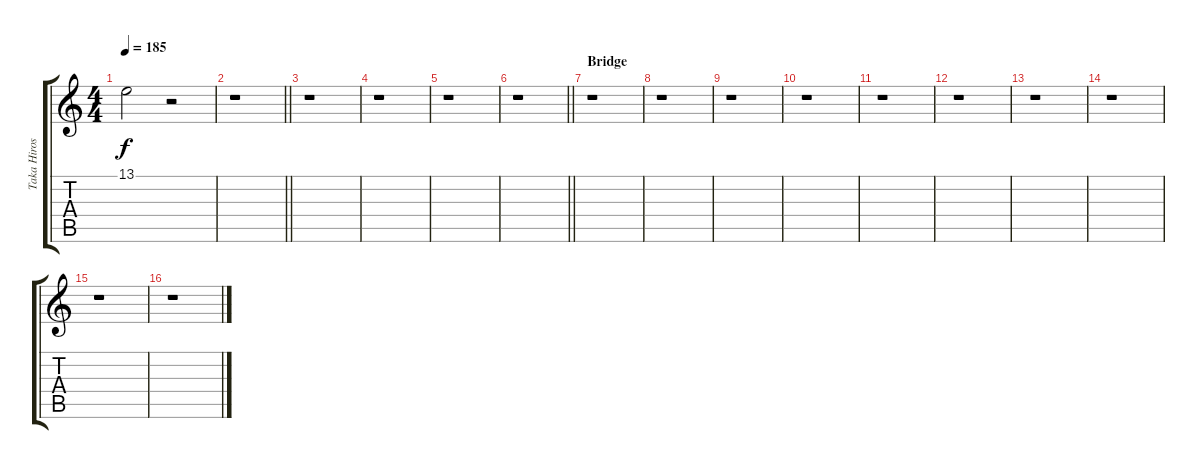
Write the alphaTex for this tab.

\track ("Taka Hirose(Backing Vocals)" "Taka Hiros") {instrument altosax}
\staff {score tabs}
\tuning (Eb4 Bb3 Gb3 Db3 Ab2 Eb2) {hide}
\ts (4 4)
\tempo 185
\clef g2
\ks c
13.1{t}.2{dy f} r.2 |
\barLineRight lightlight
r.1 |
r.1 |
r.1 |
r.1 |
\barLineRight lightlight
r.1 |
\section ("" "Bridge")
r.1 |
r.1 |
r.1 |
r.1 |
r.1 |
r.1 |
r.1 |
r.1 |
r.1 |
r.1
